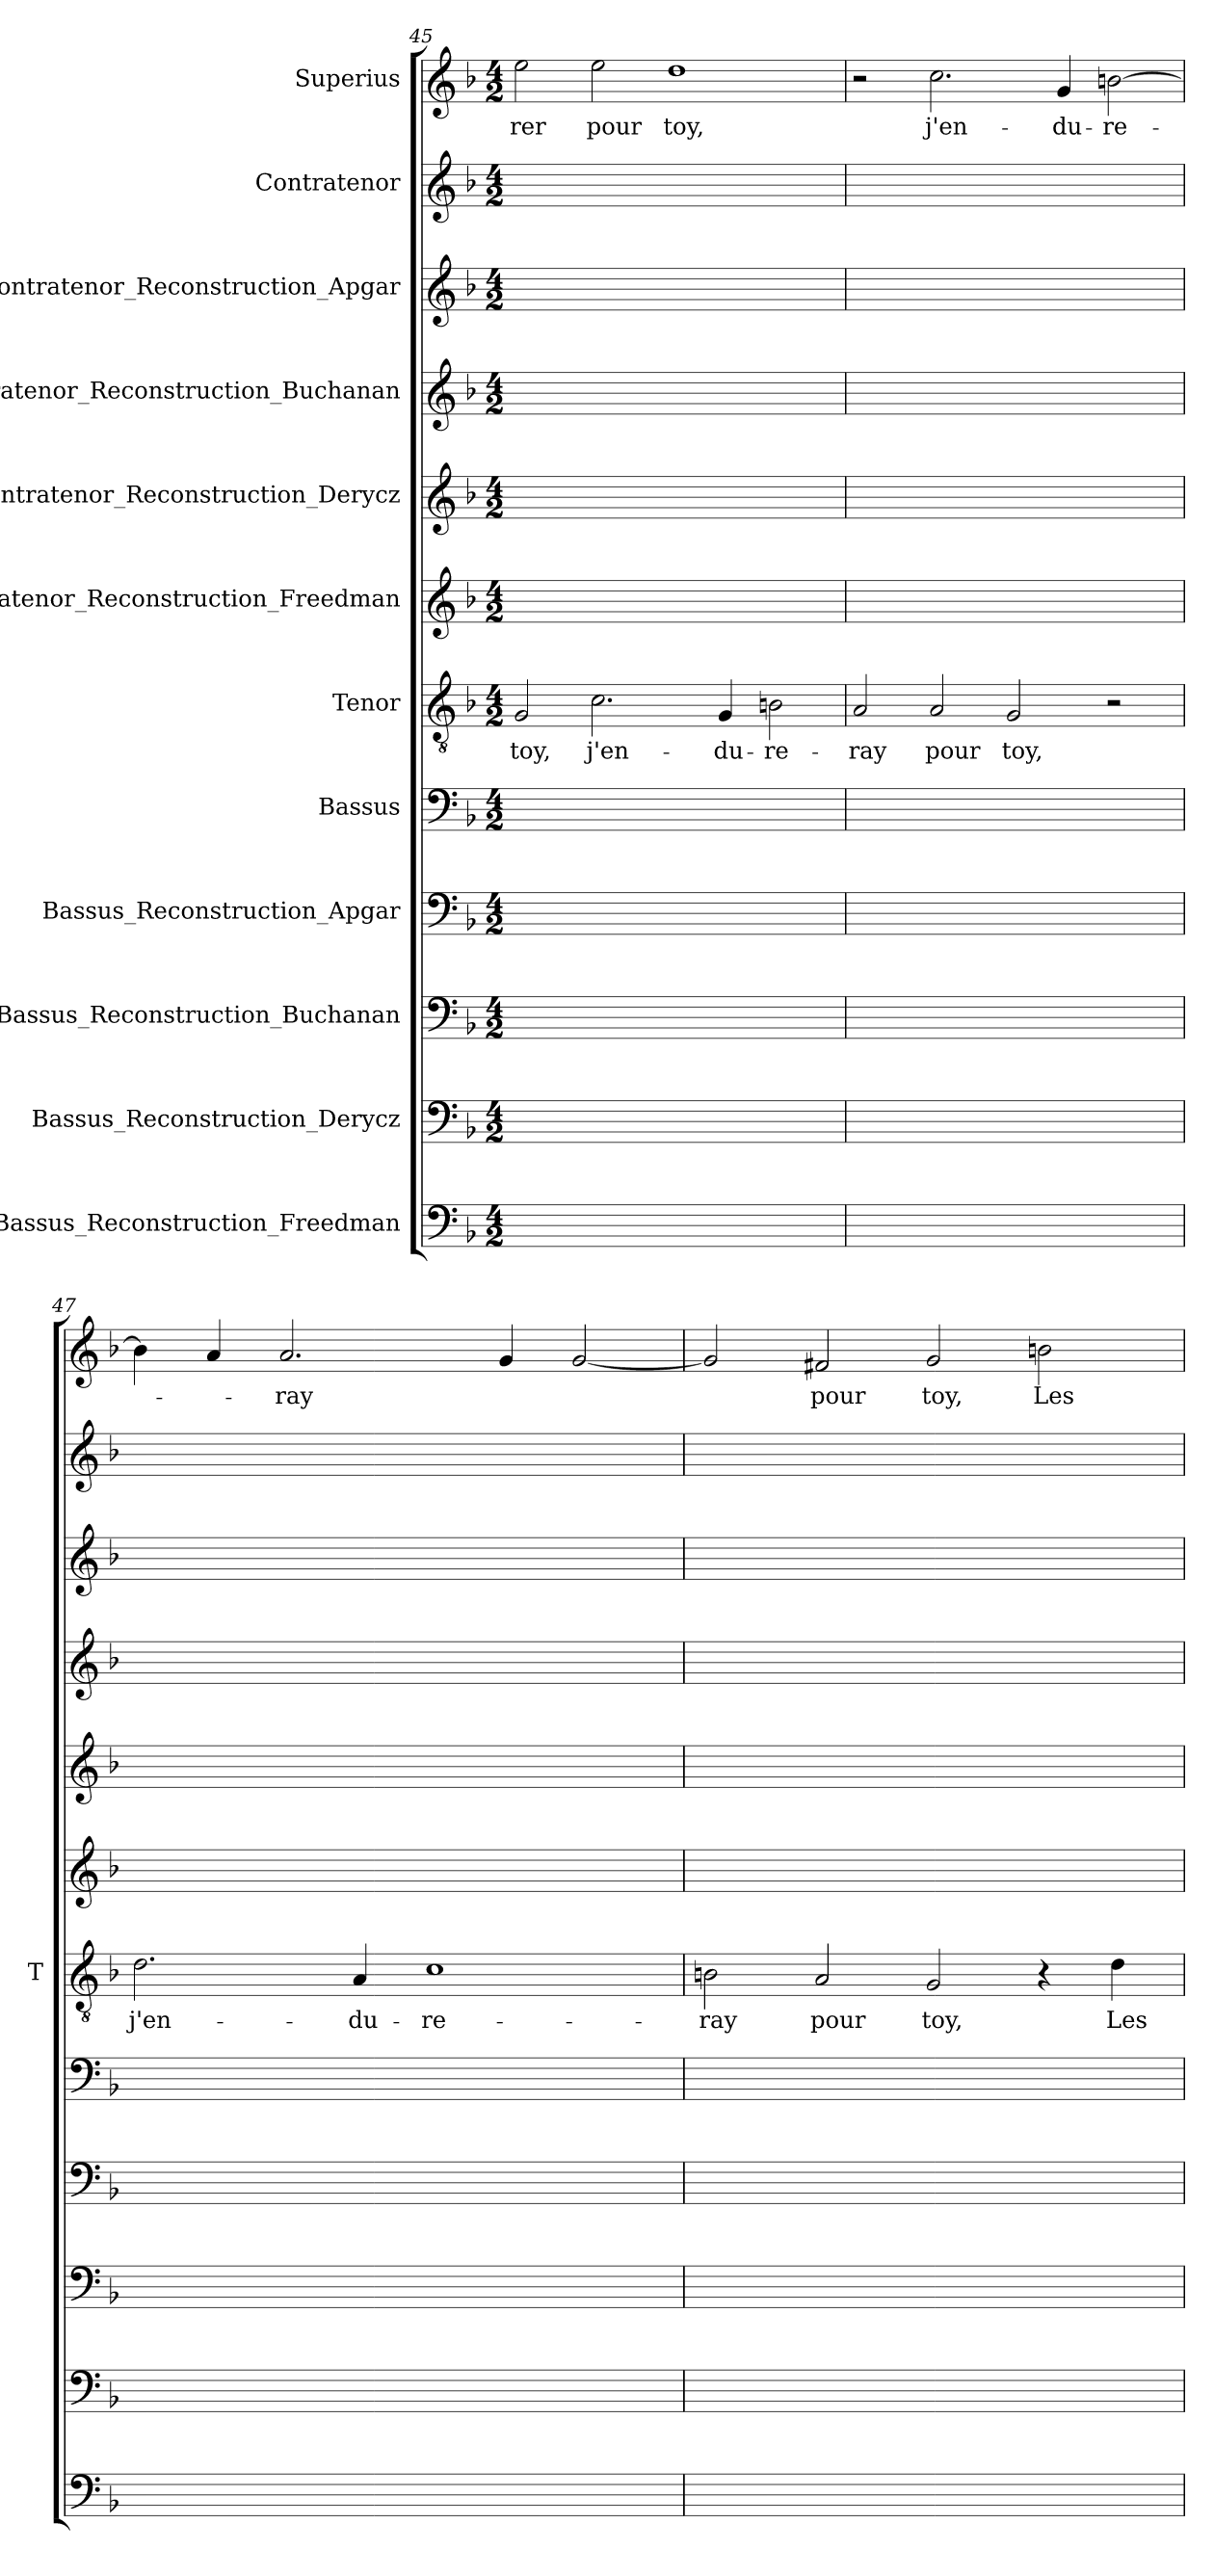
**kern	**kern	**kern	**kern	**kern	**kern	**text	**kern	**kern	**kern	**kern	**kern	**kern	**text
*part12	*part11	*part10	*part9	*part8	*part7	*part7	*part6	*part5	*part4	*part3	*part2	*part1	*part1
*staff12	*staff11	*staff10	*staff9	*staff8	*staff7	*staff7	*staff6	*staff5	*staff4	*staff3	*staff2	*staff1	*staff1
*I"Bassus_Reconstruction_Freedman	*I"Bassus_Reconstruction_Derycz	*I"Bassus_Reconstruction_Buchanan	*I"Bassus_Reconstruction_Apgar	*I"Bassus	*I"Tenor	*	*I"Contratenor_Reconstruction_Freedman	*I"Contratenor_Reconstruction_Derycz	*I"Contratenor_Reconstruction_Buchanan	*I"Contratenor_Reconstruction_Apgar	*I"Contratenor	*I"Superius	*
*	*	*	*	*	*I'T	*	*	*	*	*	*	*	*
*clefF4	*clefF4	*clefF4	*clefF4	*clefF4	*clefGv2	*	*clefG2	*clefG2	*clefG2	*clefG2	*clefG2	*clefG2	*
*k[b-]	*k[b-]	*k[b-]	*k[b-]	*k[b-]	*k[b-]	*	*k[b-]	*k[b-]	*k[b-]	*k[b-]	*k[b-]	*k[b-]	*
*M4/2	*M4/2	*M4/2	*M4/2	*M4/2	*M4/2	*	*M4/2	*M4/2	*M4/2	*M4/2	*M4/2	*M4/2	*
=45	=45	=45	=45	=45	=45	=45	=45	=45	=45	=45	=45	=45	=45
0ryy	0ryy	0ryy	0ryy	0ryy	2G	-toy,	0ryy	0ryy	0ryy	0ryy	0ryy	2ee	-rer
.	.	.	.	.	2.c	j'en-	.	.	.	.	.	2ee	-pour
.	.	.	.	.	.	.	.	.	.	.	.	1dd	-toy,
.	.	.	.	.	4G	du-	.	.	.	.	.	.	.
.	.	.	.	.	2Bn	re-	.	.	.	.	.	.	.
=46	=46	=46	=46	=46	=46	=46	=46	=46	=46	=46	=46	=46	=46
0ryy	0ryy	0ryy	0ryy	0ryy	2A	-ray	0ryy	0ryy	0ryy	0ryy	0ryy	2r	.
.	.	.	.	.	2A	-pour	.	.	.	.	.	2.cc	j'en-
.	.	.	.	.	2G	-toy,	.	.	.	.	.	.	.
.	.	.	.	.	.	.	.	.	.	.	.	4g	du-
.	.	.	.	.	2r	.	.	.	.	.	.	[2b	re-
=47	=47	=47	=47	=47	=47	=47	=47	=47	=47	=47	=47	=47	=47
0ryy	0ryy	0ryy	0ryy	0ryy	2.d	j'en-	0ryy	0ryy	0ryy	0ryy	0ryy	4b]	.
.	.	.	.	.	.	.	.	.	.	.	.	4a	.
.	.	.	.	.	.	.	.	.	.	.	.	2.a	-ray
.	.	.	.	.	4A	du-	.	.	.	.	.	.	.
.	.	.	.	.	1c	re-	.	.	.	.	.	.	.
.	.	.	.	.	.	.	.	.	.	.	.	4g	.
.	.	.	.	.	.	.	.	.	.	.	.	[2g	.
=48	=48	=48	=48	=48	=48	=48	=48	=48	=48	=48	=48	=48	=48
0ryy	0ryy	0ryy	0ryy	0ryy	2Bn	-ray	0ryy	0ryy	0ryy	0ryy	0ryy	2g]	.
.	.	.	.	.	2A	-pour	.	.	.	.	.	2f#X	-pour
.	.	.	.	.	2G	-toy,	.	.	.	.	.	2g	-toy,
.	.	.	.	.	4r	.	.	.	.	.	.	2b	-Les
.	.	.	.	.	4d	-Les	.	.	.	.	.	.	.
=	=	=	=	=	=	=	=	=	=	=	=	=	=
*-	*-	*-	*-	*-	*-	*-	*-	*-	*-	*-	*-	*-	*-
